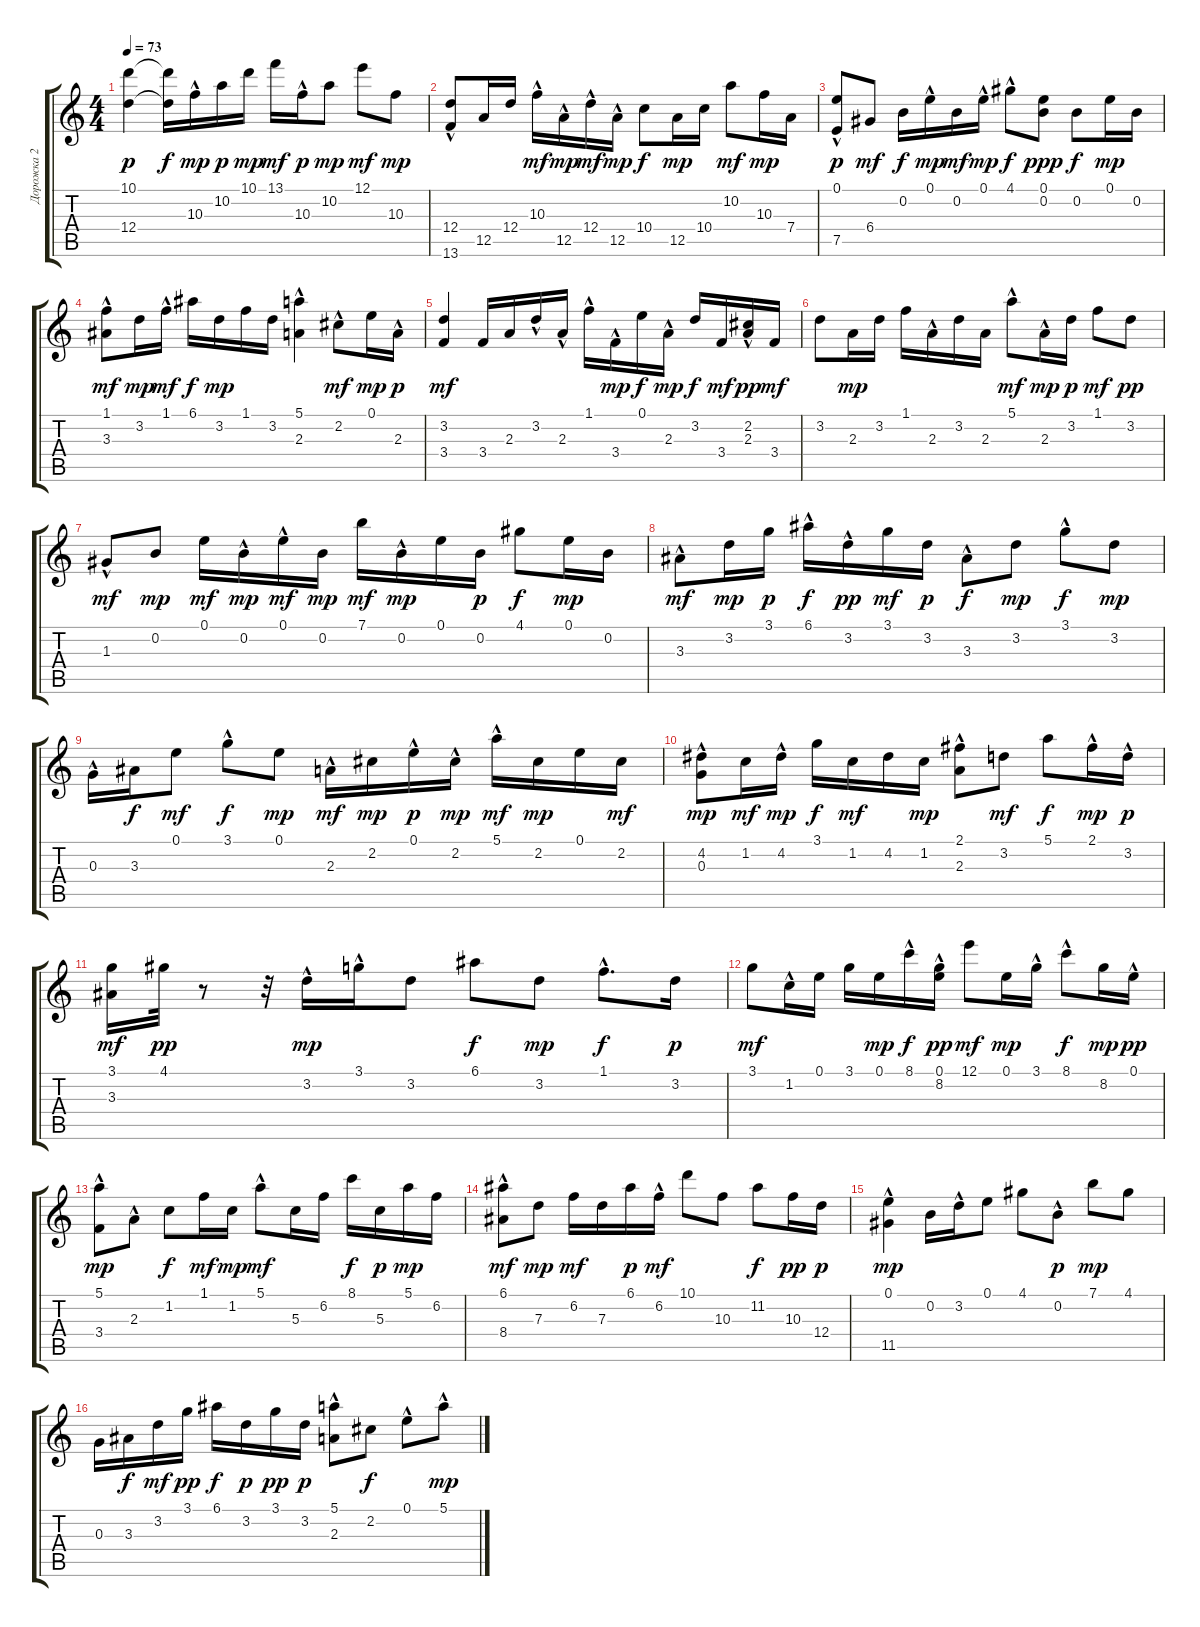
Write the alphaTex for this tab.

\track ("Дорожка 2" "Дорожка 2") {instrument acousticguitarnylon}
\staff {score tabs}
\tuning (E4 B3 G3 D3 A2 E2) {hide}
\ts (4 4)
\tempo 73
\clef g2
\ks c
(10.1 12.4).4{dy p} (10.1{t} 12.4{t}).16{dy f} 10.3{hac}.16{dy mp} 10.2.16{dy p} 10.1.16{dy mp} 13.1.16{dy mf} 10.3{hac}.16{dy p} 10.2.8{dy mp} 12.1.8{dy mf} 10.3.8{dy mp} |
(12.4 13.6{hac}).8 12.5.16 12.4.16 10.3{hac}.16{dy mf} 12.5{hac}.16{dy mp} 12.4{hac}.16{dy mf} 12.5{hac}.16{dy mp} 10.4.8{dy f} 12.5.16{dy mp} 10.4.16 10.2.8{dy mf} 10.3.16{dy mp} 7.4.16 |
(0.1 7.5{hac}).8{dy p} 6.4.8{dy mf} 0.2.16{dy f} 0.1{hac}.16{dy mp} 0.2.16{dy mf} 0.1{hac}.16{dy mp} 4.1{hac}.8{dy f} (0.1 0.2).8{dy ppp} 0.2.8{dy f} 0.1.16{dy mp} 0.2.16 |
(1.1 3.3{hac}).8{dy mf} 3.2.16{dy mp} 1.1{hac}.16{dy mf} 6.1.16{dy f} 3.2.16{dy mp} 1.1.16 3.2.16 (5.1 2.3{hac}).4 2.2{hac}.8{dy mf} 0.1.16{dy mp} 2.3{hac}.16{dy p} |
(3.2 3.4).4{dy mf} 3.4.16 2.3.16 3.2{hac}.16 2.3{hac}.16 1.1{hac}.16 3.4{hac}.16{dy mp} 0.1.16{dy f} 2.3{hac}.16{dy mp} 3.2.16{dy f} 3.4.16{dy mf} (2.2{hac} 2.3).16{dy pp} 3.4.16{dy mf} |
3.2.8 2.3.16{dy mp} 3.2.16 1.1.16 2.3{hac}.16 3.2.16 2.3.16 5.1{hac}.8{dy mf} 2.3{hac}.16{dy mp} 3.2.16{dy p} 1.1.8{dy mf} 3.2.8{dy pp} |
1.3{hac}.8{dy mf} 0.2.8{dy mp} 0.1.16{dy mf} 0.2{hac}.16{dy mp} 0.1{hac}.16{dy mf} 0.2.16{dy mp} 7.1.16{dy mf} 0.2{hac}.16{dy mp} 0.1.16 0.2.16{dy p} 4.1.8{dy f} 0.1.16{dy mp} 0.2.16 |
3.3{hac}.8{dy mf} 3.2.16{dy mp} 3.1.16{dy p} 6.1{hac}.16{dy f} 3.2{hac}.16{dy pp} 3.1.16{dy mf} 3.2.16{dy p} 3.3{hac}.8{dy f} 3.2.8{dy mp} 3.1{hac}.8{dy f} 3.2.8{dy mp} |
0.3{hac}.16 3.3.16{dy f} 0.1.8{dy mf} 3.1{hac}.8{dy f} 0.1.8{dy mp} 2.3{hac}.16{dy mf} 2.2.16{dy mp} 0.1{hac}.16{dy p} 2.2{hac}.16{dy mp} 5.1{hac}.16{dy mf} 2.2.16{dy mp} 0.1.16 2.2.16{dy mf} |
(4.2 0.3{hac}).8{dy mp} 1.2.16{dy mf} 4.2{hac}.16{dy mp} 3.1.16{dy f} 1.2.16{dy mf} 4.2.16 1.2.16{dy mp} (2.1 2.3{hac}).8 3.2.8{dy mf} 5.1.8{dy f} 2.1{hac}.16{dy mp} 3.2{hac}.16{dy p} |
(3.1 3.3).16{dy mf} 4.1.32{dy pp} r.8 r.32 3.2{hac}.16{dy mp} 3.1{hac}.16 3.2.8 6.1.8{dy f} 3.2.8{dy mp} 1.1{hac}.8{d dy f} 3.2.16{dy p} |
3.1.8{dy mf} 1.2{hac}.16 0.1.16 3.1.16 0.1.16{dy mp} 8.1{hac}.16{dy f} (0.1{hac} 8.2).16{dy pp} 12.1.8{dy mf} 0.1.16{dy mp} 3.1{hac}.16 8.1{hac}.8{dy f} 8.2.16{dy mp} 0.1{hac}.16{dy pp} |
(5.1{hac} 3.4{hac}).8{dy mp} 2.3{hac}.8 1.2.8{dy f} 1.1.16{dy mf} 1.2.16{dy mp} 5.1{hac}.8{dy mf} 5.3.16 6.2.16 8.1.16{dy f} 5.3.16{dy p} 5.1.16{dy mp} 6.2.16 |
(6.1 8.4{hac}).8{dy mf} 7.3.8{dy mp} 6.2.16{dy mf} 7.3.16 6.1.16{dy p} 6.2{hac}.16{dy mf} 10.1.8 10.3.8 11.2.8{dy f} 10.3.16{dy pp} 12.4.16{dy p} |
(0.1 11.5{hac}).4{dy mp} 0.2.16 3.2{hac}.16 0.1.8 4.1.8 0.2{hac}.8{dy p} 7.1.8{dy mp} 4.1.8 |
0.3.16 3.3.16{dy f} 3.2.16{dy mf} 3.1.16{dy pp} 6.1.16{dy f} 3.2.16{dy p} 3.1.16{dy pp} 3.2.16{dy p} (5.1 2.3{hac}).8 2.2.8{dy f} 0.1{hac}.8 5.1{hac}.8{dy mp}
